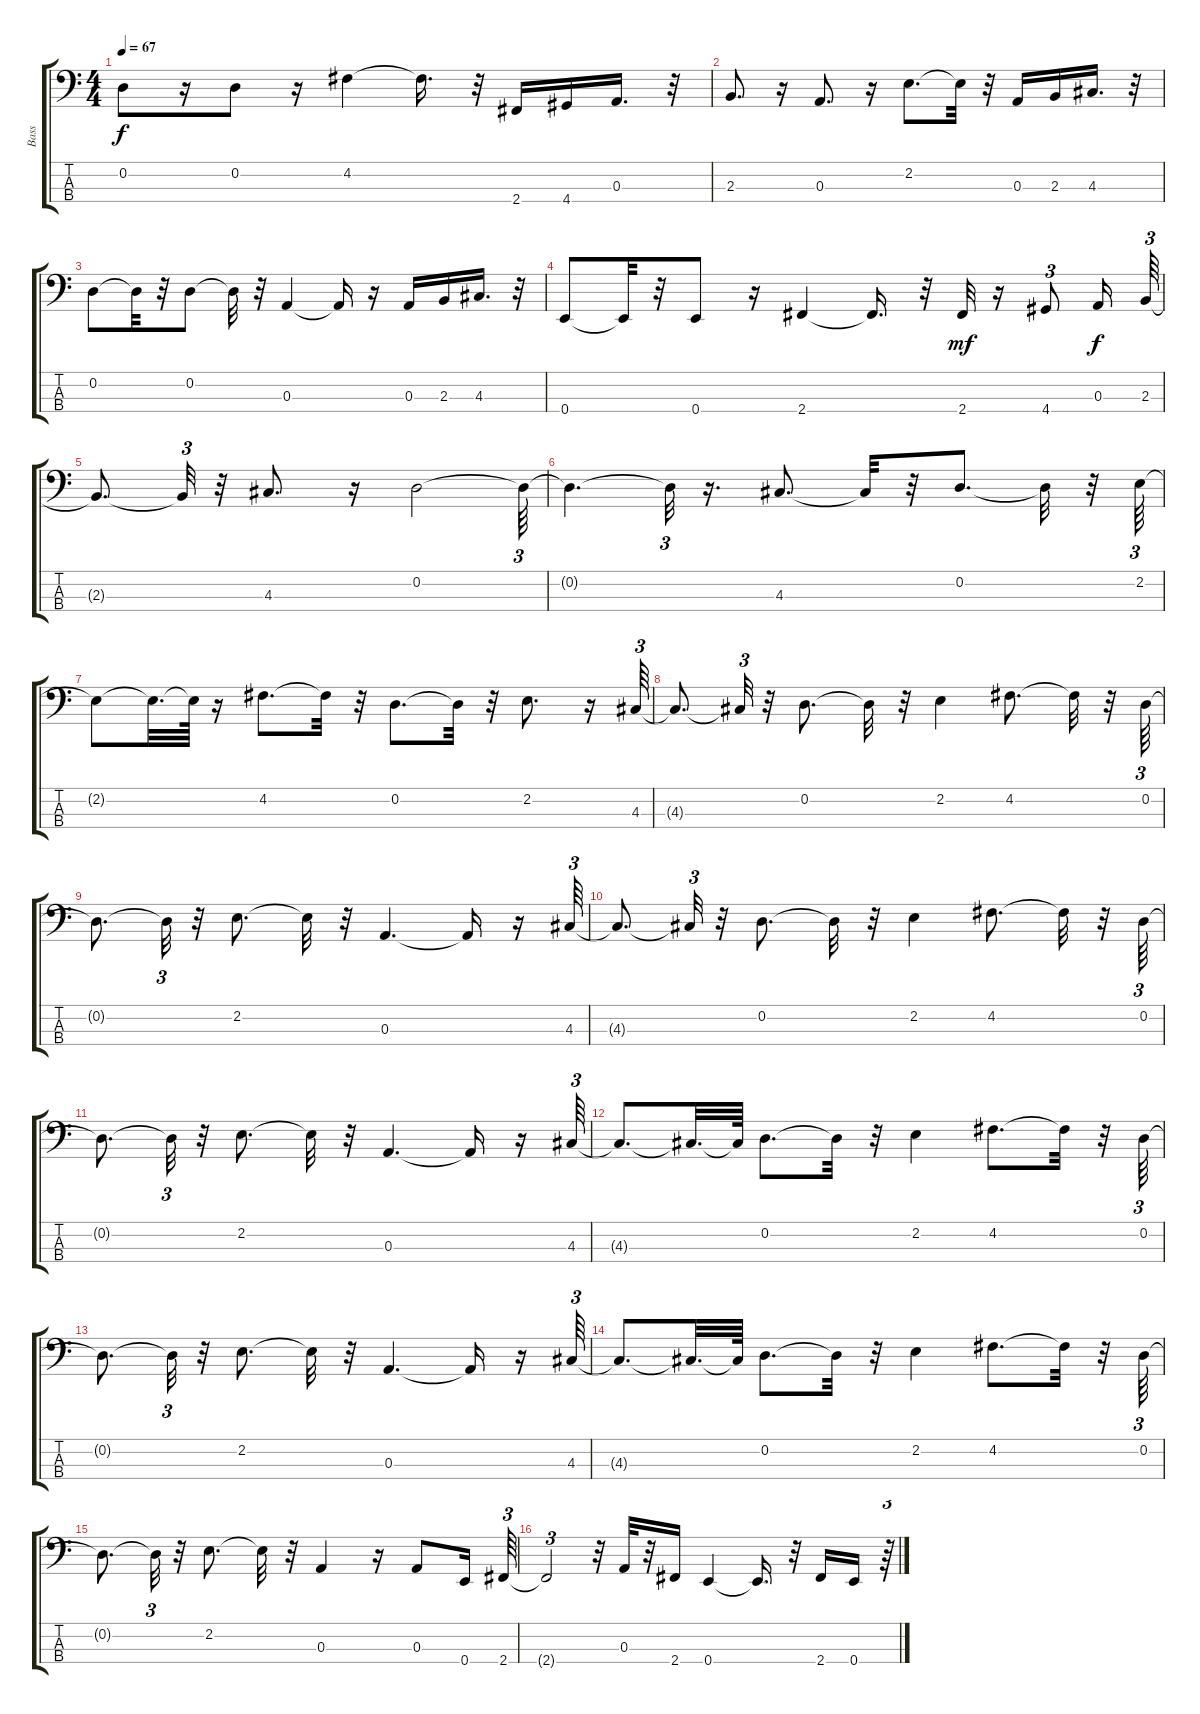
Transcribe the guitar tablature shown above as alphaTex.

\track ("Bass" "Bass") {instrument electricbassfinger}
\staff {score tabs}
\tuning (G2 D2 A1 E1) {hide}
\ts (4 4)
\tempo 67
\clef f4
\ks c
0.2.8{dy f} r.16 0.2.8 r.16 4.2.4 4.2{t}.16{d} r.32 2.4.16 4.4.16 0.3.16{d} r.32 |
2.3.8{d} r.16 0.3.8{d} r.16 2.2.8{d} 2.2{t}.32 r.32 0.3.16 2.3.16 4.3.16{d} r.32 |
0.2.8 0.2{t}.32 r.32 0.2.8 0.2{t}.32 r.32 0.3.4 0.3{t}.16 r.16 0.3.16 2.3.16 4.3.16{d} r.32 |
0.4.8 0.4{t}.32 r.32 0.4.8 r.16 2.4.4 2.4{t}.16{d} r.32 2.4.32{dy mf} r.16 4.4.8{tu (3 2)} 0.3.16{dy f} 2.3.64{tu (3 2)} |
2.3{t}.8{d} 2.3{t}.32{tu (3 2)} r.32 4.3.8{d} r.16 0.2.2 0.2{t}.64{tu (3 2)} |
0.2{t}.4{d} 0.2{t}.32{tu (3 2)} r.16{d} 4.3.8{d} 4.3{t}.32 r.32 0.2.8{d} 0.2{t}.32 r.32 2.2.64{tu (3 2)} |
2.2{t}.8 2.2{t}.32{d} 2.2{t}.64 r.16 4.2.8{d} 4.2{t}.32 r.32 0.2.8{d} 0.2{t}.32 r.32 2.2.8{d} r.16 4.3.64{tu (3 2)} |
4.3{t}.8{d} 4.3{t}.32{tu (3 2)} r.32 0.2.8{d} 0.2{t}.32 r.32 2.2.4 4.2.8{d} 4.2{t}.32 r.32 0.2.64{tu (3 2)} |
0.2{t}.8{d} 0.2{t}.32{tu (3 2)} r.32 2.2.8{d} 2.2{t}.32 r.32 0.3.4{d} 0.3{t}.16 r.16 4.3.64{tu (3 2)} |
4.3{t}.8{d} 4.3{t}.32{tu (3 2)} r.32 0.2.8{d} 0.2{t}.32 r.32 2.2.4 4.2.8{d} 4.2{t}.32 r.32 0.2.64{tu (3 2)} |
0.2{t}.8{d} 0.2{t}.32{tu (3 2)} r.32 2.2.8{d} 2.2{t}.32 r.32 0.3.4{d} 0.3{t}.16 r.16 4.3.64{tu (3 2)} |
4.3{t}.8{d} 4.3{t}.32{d} 4.3{t}.64 0.2.8{d} 0.2{t}.32 r.32 2.2.4 4.2.8{d} 4.2{t}.32 r.32 0.2.64{tu (3 2)} |
0.2{t}.8{d} 0.2{t}.32{tu (3 2)} r.32 2.2.8{d} 2.2{t}.32 r.32 0.3.4{d} 0.3{t}.16 r.16 4.3.64{tu (3 2)} |
4.3{t}.8{d} 4.3{t}.32{d} 4.3{t}.64 0.2.8{d} 0.2{t}.32 r.32 2.2.4 4.2.8{d} 4.2{t}.32 r.32 0.2.64{tu (3 2)} |
0.2{t}.8{d} 0.2{t}.32{tu (3 2)} r.32 2.2.8{d} 2.2{t}.32 r.32 0.3.4 r.16 0.3.8 0.4.16 2.4.64{tu (3 2)} |
2.4{t}.2{tu (3 2)} r.32 0.3.32 r.32 2.4.16 0.4.4 0.4{t}.16{d} r.32 2.4.16 0.4.16 r.64{tu (3 2)}
